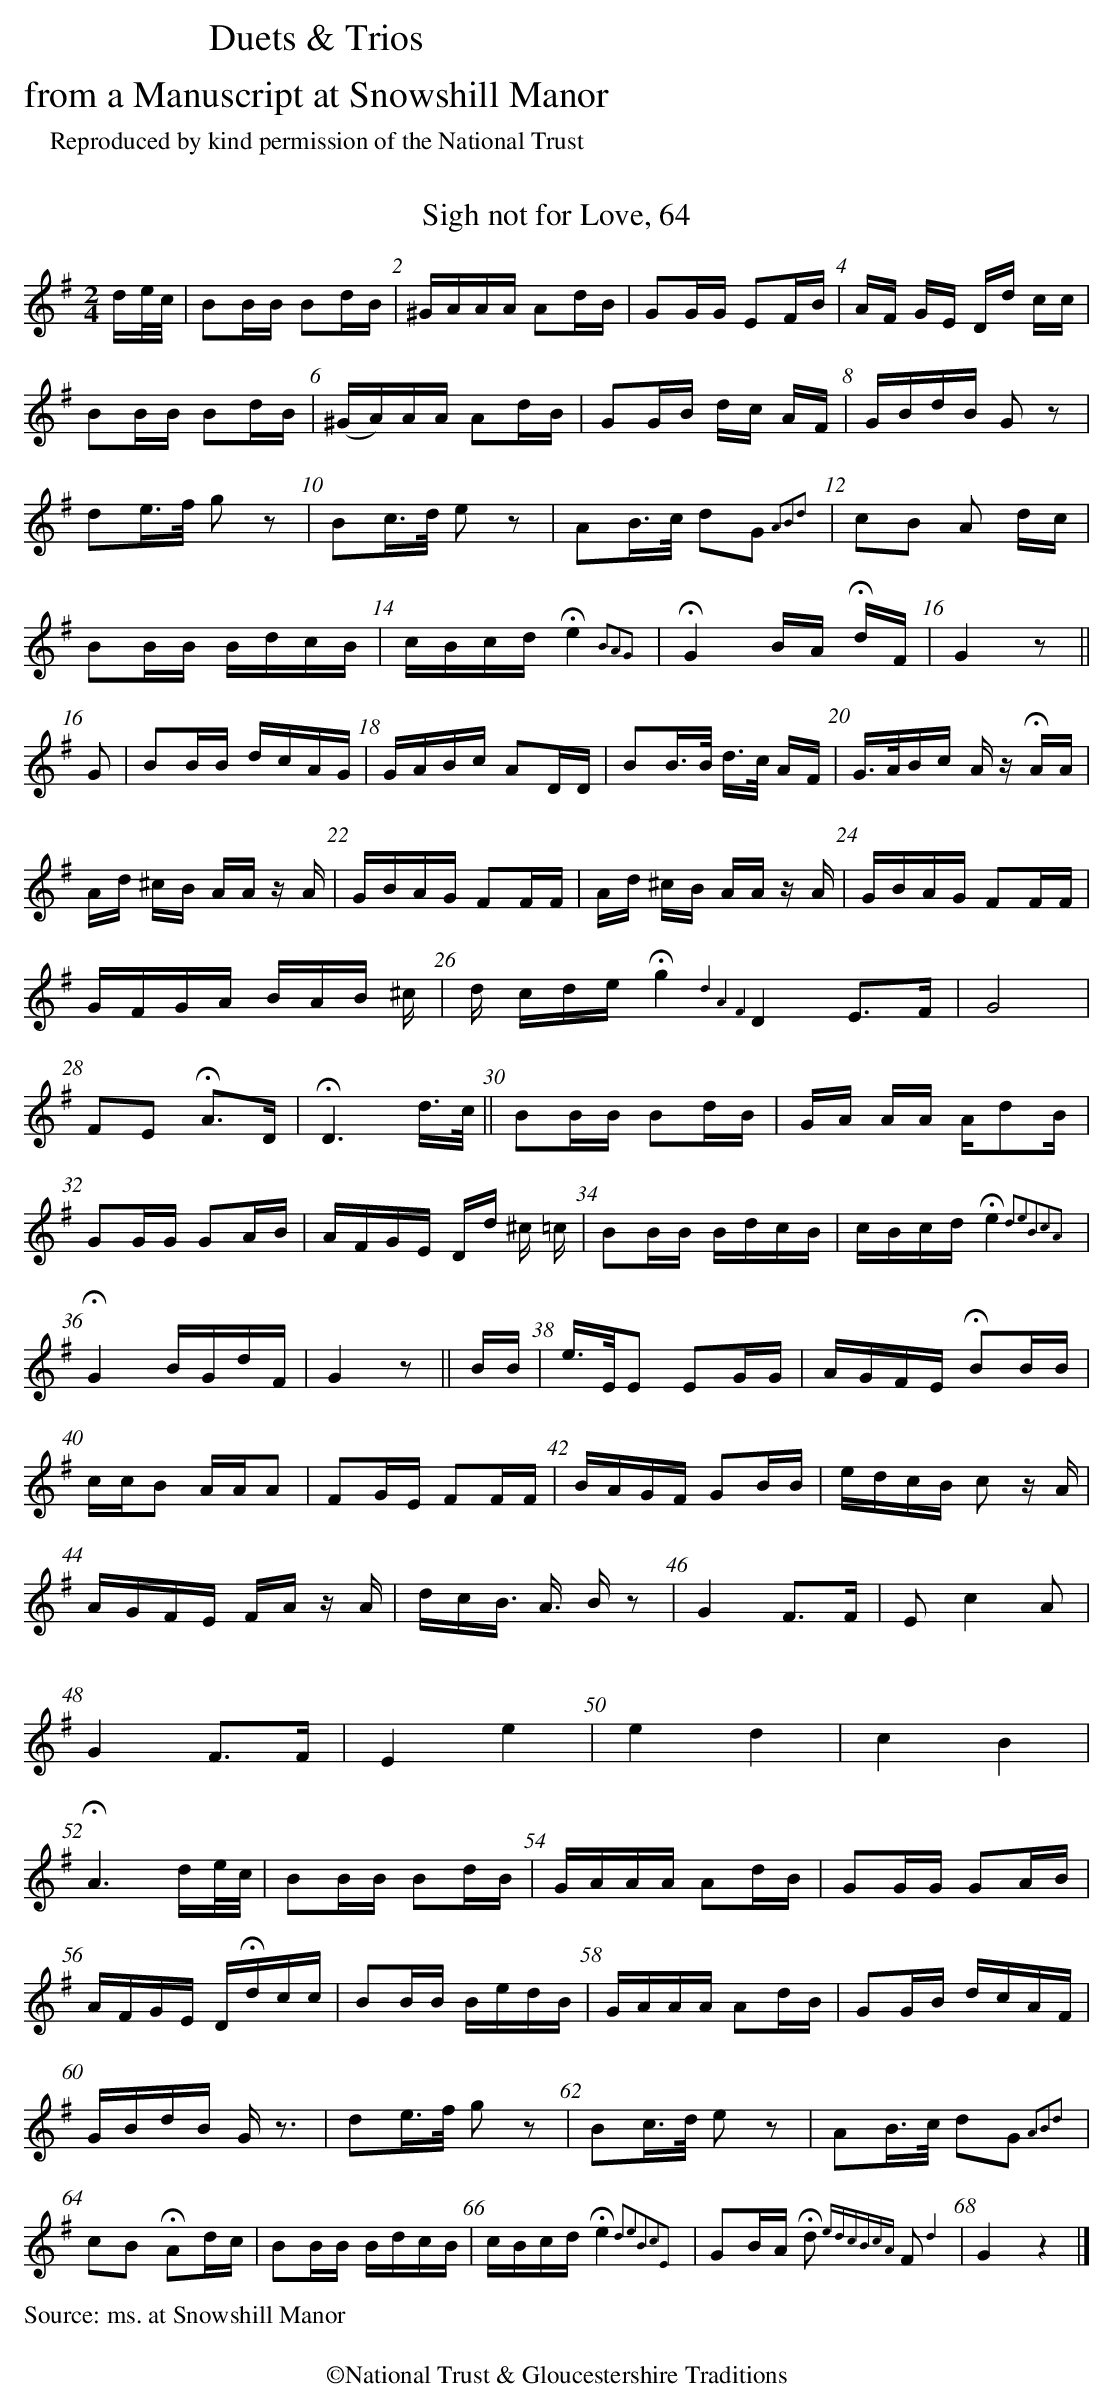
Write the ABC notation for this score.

X:1
T:Sigh not for Love, 64
M:2/4
K:G
de/c/ | B2BB B2dB | ^GAAA A2dB | G2GG E2FB | AF GE Dd cc |
B2BB B2dB | (^GA)AA A2dB | G2GB dc AF | GBdB G2 z2 |
 d2e>f g2 z2 |B2c>d e2 z2 | A2B>c d2G2 {A2B2d2} | c2B2 A2 dc |
B2BB BdcB | cBcd He4 {B2A2G2} | HG4 BA HdF | G4 z2 ||
G2 | B2BB dcAG | GABc A2DD | B2B>B d>c AF | G>ABc A z HAA |
 Ad ^cB AA z A | GBAG F2FF | Ad ^cB AA z A | GBAG F2FF |
 GFGA BAB ^c | d cde Hg4 {d4 A4 F4 | }D4 E3F | G8 |
 F2E2 HA3D | HD6 d>c ||B2BB B2dB | GA AA Ad2B |
 G2GG G2AB | AFGE Dd ^c =c | B2BB BdcB | cBcd He4 {d2e2B2c2A2} |
HG4 BGdF | G4 z2 || BB | e>EE2 E2GG | AGFE HB2BB |
ccB2 AAA2 | F2GE F2FF | BAGF G2BB | edcB c2 z A |
 AGFE FA zA | dcB3/2 A3/2 B z2 | G4 F3F | E2 c4 A2 |
G4 F3F | E4 e4 | e4 d4 | c4 B4 |
 HA6 de/c/ | B2BB B2dB | GAAA A2dB | G2GG G2AB |
AFGE DHdcc | B2BB BedB | GAAA A2dB | G2GB dcAF |
 GBdB G z3 | d2e>f g2 z2 | B2c>d e2 z2 | A2B>c d2G2 {A2B2d2} |
c2B2 HA2dc | B2BB BdcB | cBcd He4 {d2e2B2c2E2} | G2BA Hd2 {edcBcA} F2 {d2} | G4 z4  |]
